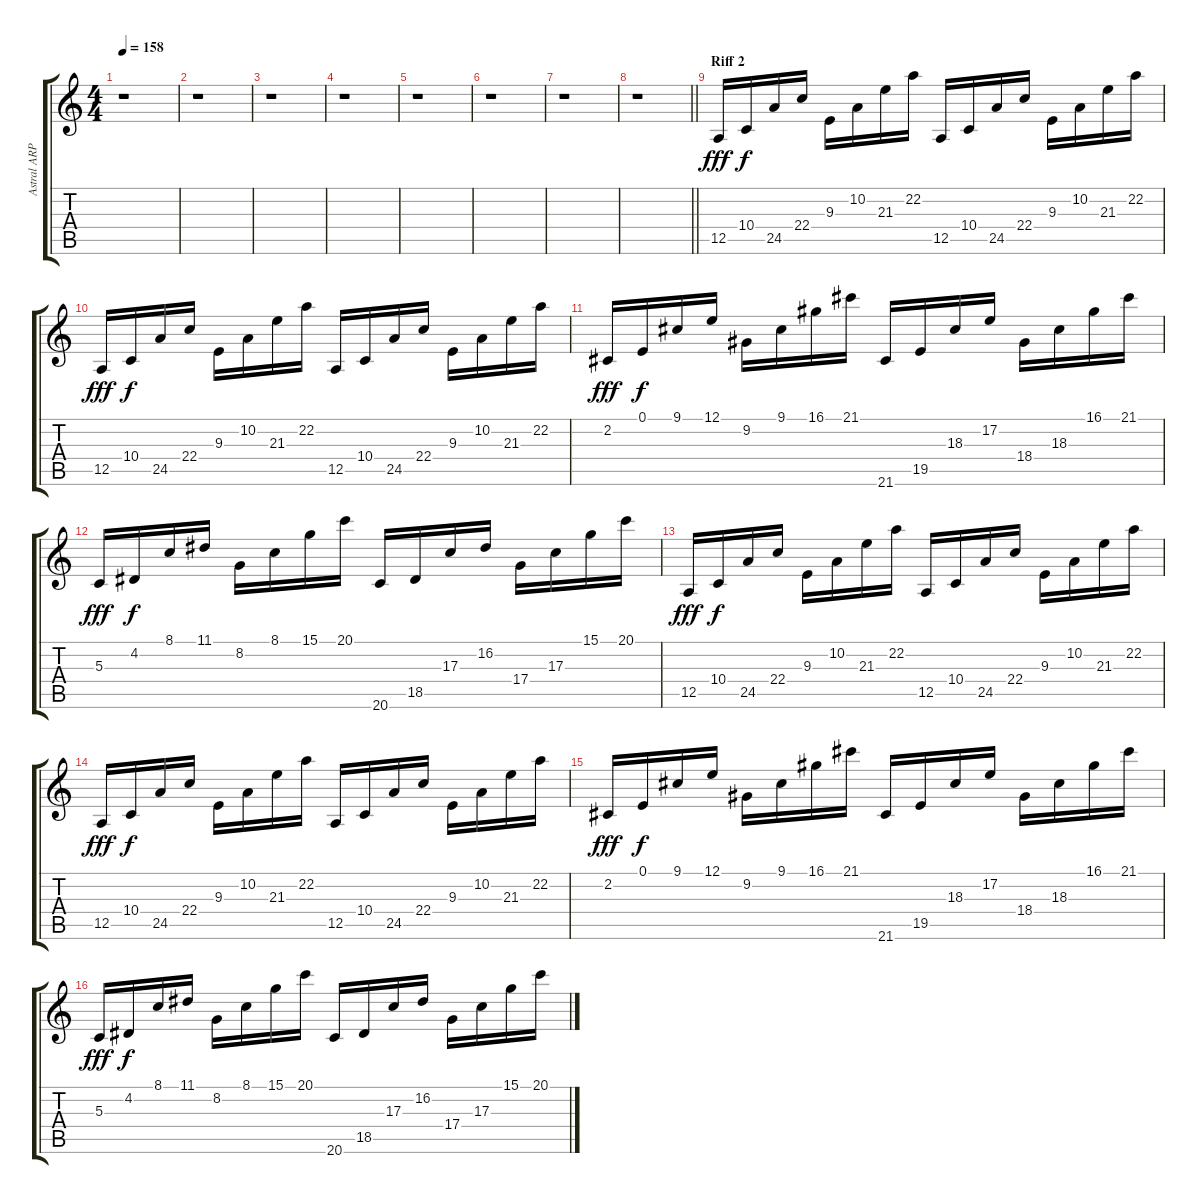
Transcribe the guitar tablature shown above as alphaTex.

\track ("Astral ARP" "Astral ARP") {instrument lead2sawtooth}
\staff {score tabs}
\tuning (E4 B3 G3 D3 A2 E2) {hide}
\ts (4 4)
\tempo 158
\clef g2
\ks c
r.1{dy fff} |
r.1 |
r.1 |
r.1 |
r.1 |
r.1 |
r.1 |
\barLineRight lightlight
r.1 |
\section ("" "Riff 2")
12.5.16 10.4.16{dy f} 24.5.16 22.4.16 9.3.16 10.2.16 21.3.16 22.2.16 12.5.16 10.4.16 24.5.16 22.4.16 9.3.16 10.2.16 21.3.16 22.2.16 |
12.5.16{dy fff} 10.4.16{dy f} 24.5.16 22.4.16 9.3.16 10.2.16 21.3.16 22.2.16 12.5.16 10.4.16 24.5.16 22.4.16 9.3.16 10.2.16 21.3.16 22.2.16 |
2.2.16{dy fff} 0.1.16{dy f} 9.1.16 12.1.16 9.2.16 9.1.16 16.1.16 21.1.16 21.6.16 19.5.16 18.3.16 17.2.16 18.4.16 18.3.16 16.1.16 21.1.16 |
5.3.16{dy fff} 4.2.16{dy f} 8.1.16 11.1.16 8.2.16 8.1.16 15.1.16 20.1.16 20.6.16 18.5.16 17.3.16 16.2.16 17.4.16 17.3.16 15.1.16 20.1.16 |
12.5.16{dy fff} 10.4.16{dy f} 24.5.16 22.4.16 9.3.16 10.2.16 21.3.16 22.2.16 12.5.16 10.4.16 24.5.16 22.4.16 9.3.16 10.2.16 21.3.16 22.2.16 |
12.5.16{dy fff} 10.4.16{dy f} 24.5.16 22.4.16 9.3.16 10.2.16 21.3.16 22.2.16 12.5.16 10.4.16 24.5.16 22.4.16 9.3.16 10.2.16 21.3.16 22.2.16 |
2.2.16{dy fff} 0.1.16{dy f} 9.1.16 12.1.16 9.2.16 9.1.16 16.1.16 21.1.16 21.6.16 19.5.16 18.3.16 17.2.16 18.4.16 18.3.16 16.1.16 21.1.16 |
5.3.16{dy fff} 4.2.16{dy f} 8.1.16 11.1.16 8.2.16 8.1.16 15.1.16 20.1.16 20.6.16 18.5.16 17.3.16 16.2.16 17.4.16 17.3.16 15.1.16 20.1.16
